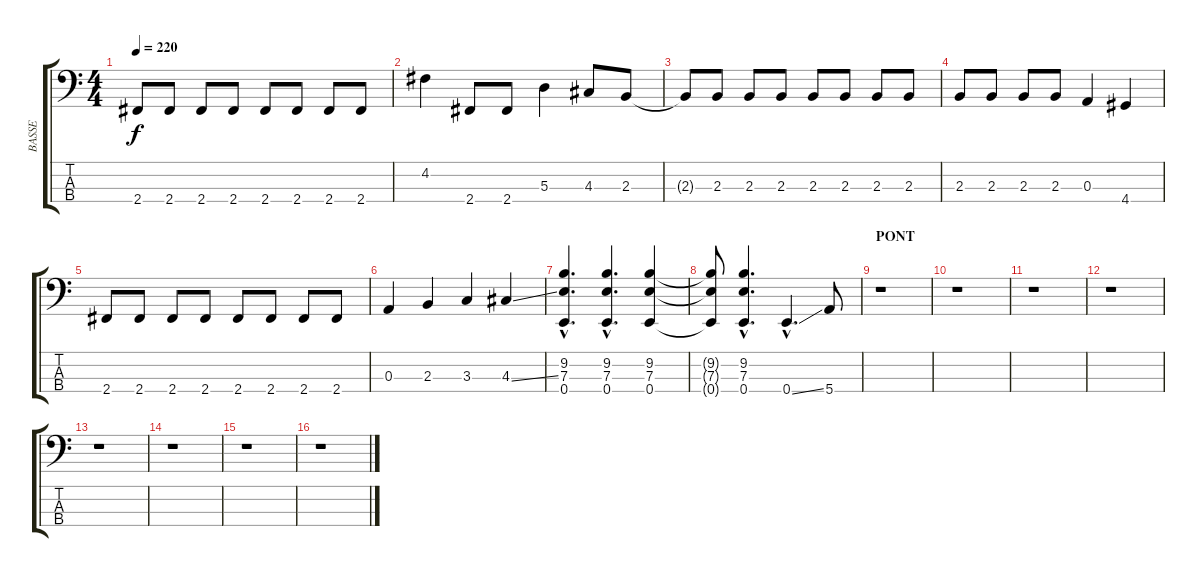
\track ("BASSE" "BASSE") {instrument electricbassfinger}
\staff {score tabs}
\tuning (G2 D2 A1 E1) {hide}
\ts (4 4)
\tempo 220
\clef f4
\ks c
2.4.8{dy f} 2.4.8 2.4.8 2.4.8 2.4.8 2.4.8 2.4.8 2.4.8 |
4.2.4 2.4.8 2.4.8 5.3.4 4.3.8 2.3.8 |
2.3{t}.8 2.3.8 2.3.8 2.3.8 2.3.8 2.3.8 2.3.8 2.3.8 |
2.3.8 2.3.8 2.3.8 2.3.8 0.3.4 4.4.4 |
2.4.8 2.4.8 2.4.8 2.4.8 2.4.8 2.4.8 2.4.8 2.4.8 |
0.3.4 2.3.4 3.3.4 4.3{ss}.4 |
(9.2{hac} 7.3{hac} 0.4{hac}).4{d} (9.2{hac} 7.3{hac} 0.4{hac}).4{d} (9.2 7.3 0.4).4 |
(9.2{t} 7.3{t} 0.4{t}).8 (9.2{hac} 7.3{hac} 0.4{hac}).4{d} 0.4{ss hac}.4{d} 5.4.8 |
\section ("" "PONT")
r.1 |
r.1 |
r.1 |
r.1 |
r.1 |
r.1 |
r.1 |
r.1
